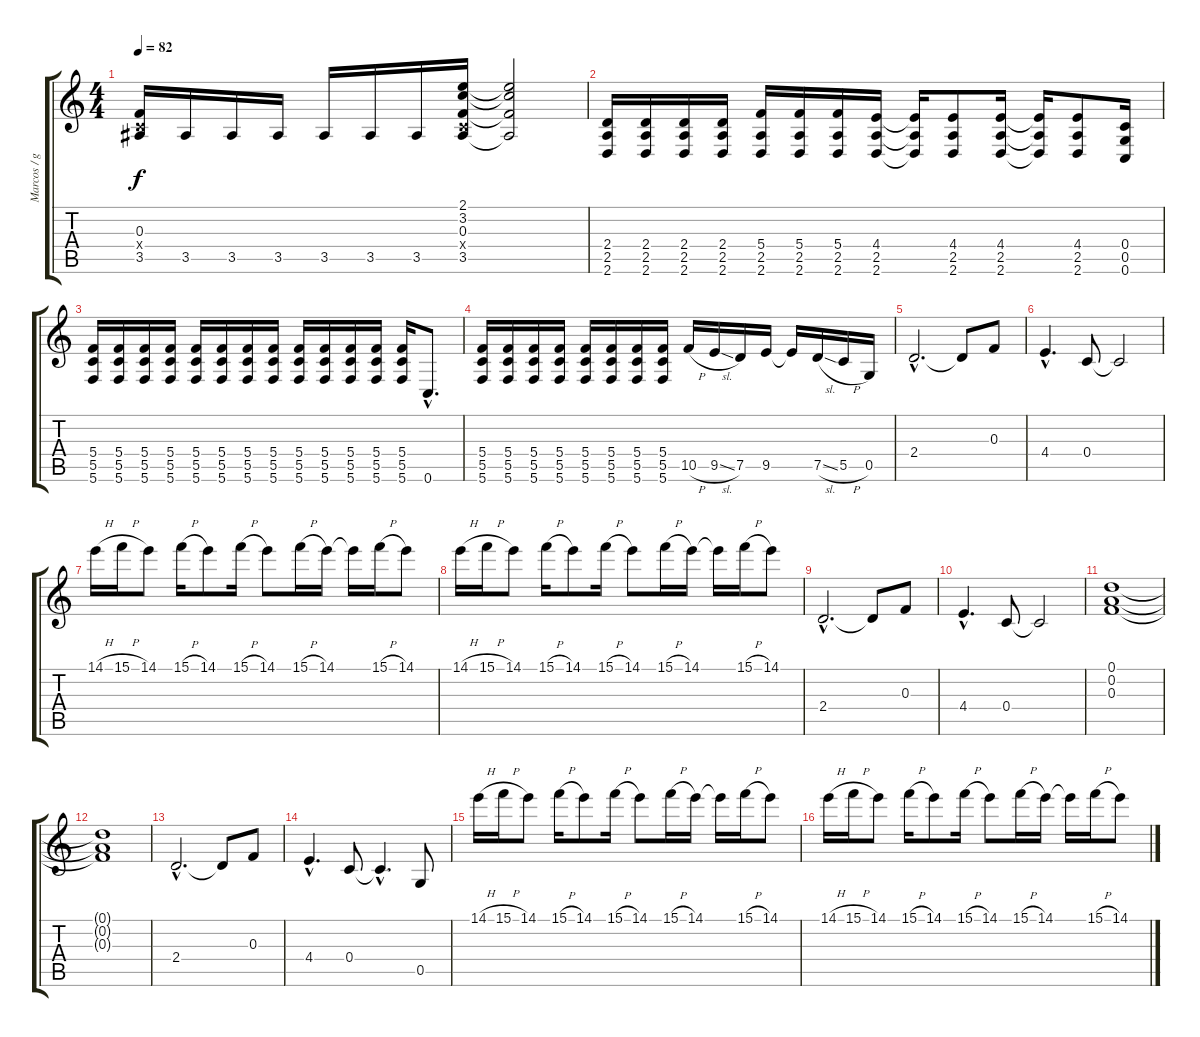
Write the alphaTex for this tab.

\track ("Marcos / guitar " "Marcos / g") {instrument distortionguitar}
\staff {score tabs}
\tuning (D4 A3 F3 C3 G2 C2) {hide}
\ts (4 4)
\tempo 82
\clef g2
\ks c
(0.3 0.4{x} 3.5).16{dy f} 3.5.16 3.5.16 3.5.16 3.5.16 3.5.16 3.5.16 (2.1 3.2 0.3 0.4{x} 3.5).16 (2.1{t} 3.2{t} 0.3{t} 3.5{t}).2 |
(2.4 2.5 2.6).16 (2.4 2.5 2.6).16 (2.4 2.5 2.6).16 (2.4 2.5 2.6).16 (5.4 2.5 2.6).16 (5.4 2.5 2.6).16 (5.4 2.5 2.6).16 (4.4 2.5 2.6).16 (4.4{t} 2.5{t} 2.6{t}).16 (4.4 2.5 2.6).8 (4.4 2.5 2.6).16 (4.4{t} 2.5{t} 2.6{t}).16 (4.4 2.5 2.6).8 (0.4 0.5 0.6).16 |
(5.4 5.5 5.6).16 (5.4 5.5 5.6).16 (5.4 5.5 5.6).16 (5.4 5.5 5.6).16 (5.4 5.5 5.6).16 (5.4 5.5 5.6).16 (5.4 5.5 5.6).16 (5.4 5.5 5.6).16 (5.4 5.5 5.6).16 (5.4 5.5 5.6).16 (5.4 5.5 5.6).16 (5.4 5.5 5.6).16 (5.4 5.5 5.6).16 0.6{hac}.8{d} |
(5.4 5.5 5.6).16 (5.4 5.5 5.6).16 (5.4 5.5 5.6).16 (5.4 5.5 5.6).16 (5.4 5.5 5.6).16 (5.4 5.5 5.6).16 (5.4 5.5 5.6).16 (5.4 5.5 5.6).16 10.5{h}.16 9.5{sl}.16 7.5.16 9.5.16 9.5{t}.16 7.5{sl}.16 5.5{h}.16 0.5.16 |
2.4{hac}.2{d} 2.4{t}.8 0.3.8 |
4.4{hac}.4{d} 0.4.8 0.4{t}.2 |
14.1{h}.16 15.1{h}.16 14.1.8 15.1{h}.16 14.1.8 15.1{h}.16 14.1.8 15.1{h}.16 14.1.16 14.1{t}.16 15.1{h}.16 14.1.8 |
14.1{h}.16 15.1{h}.16 14.1.8 15.1{h}.16 14.1.8 15.1{h}.16 14.1.8 15.1{h}.16 14.1.16 14.1{t}.16 15.1{h}.16 14.1.8 |
2.4{hac}.2{d} 2.4{t}.8 0.3.8 |
4.4{hac}.4{d} 0.4.8 0.4{t}.2 |
(0.1 0.2 0.3).1 |
(0.1{t} 0.2{t} 0.3{t}).1 |
2.4{hac}.2{d} 2.4{t}.8 0.3.8 |
4.4{hac}.4{d} 0.4.8 0.4{hac t}.4{d} 0.5.8 |
14.1{h}.16 15.1{h}.16 14.1.8 15.1{h}.16 14.1.8 15.1{h}.16 14.1.8 15.1{h}.16 14.1.16 14.1{t}.16 15.1{h}.16 14.1.8 |
14.1{h}.16 15.1{h}.16 14.1.8 15.1{h}.16 14.1.8 15.1{h}.16 14.1.8 15.1{h}.16 14.1.16 14.1{t}.16 15.1{h}.16 14.1.8
